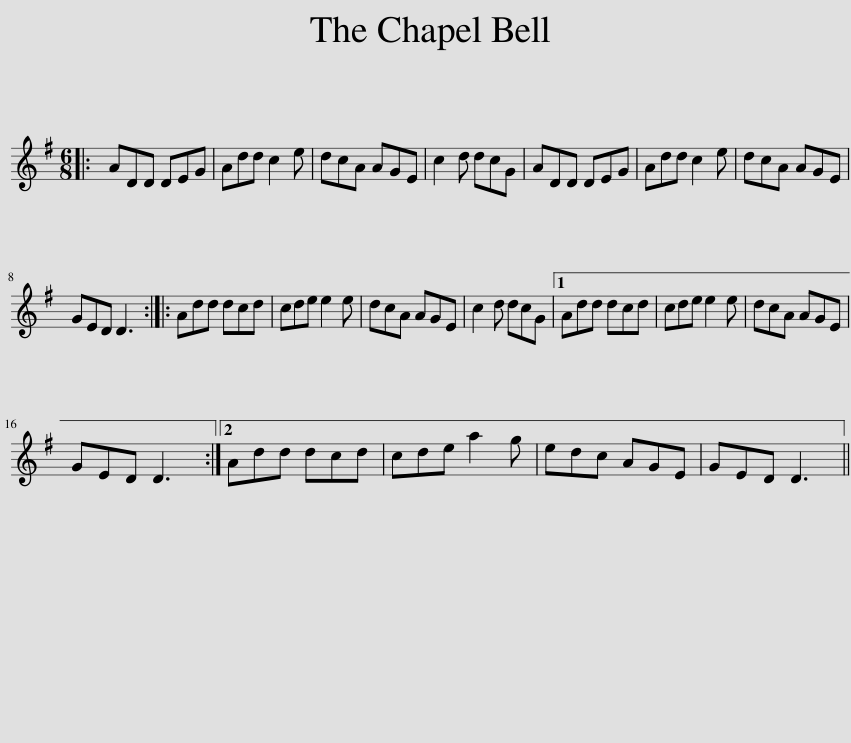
X:1
L:1/8
M:6/8
I:linebreak $
K:G
V:1 treble
V:1
|: ADD DEG | Add c2 e | dcA AGE | c2 d dcG | ADD DEG | %5
 Add c2 e | dcA AGE |$ GED D3 :: Add dcd | cde e2 e | %10
 dcA AGE | c2 d dcG |1 Add dcd | cde e2 e | dcA AGE |$ %15
 GED D3 :|2 Add dcd | cde a2 g | edc AGE | GED D3 || %20
